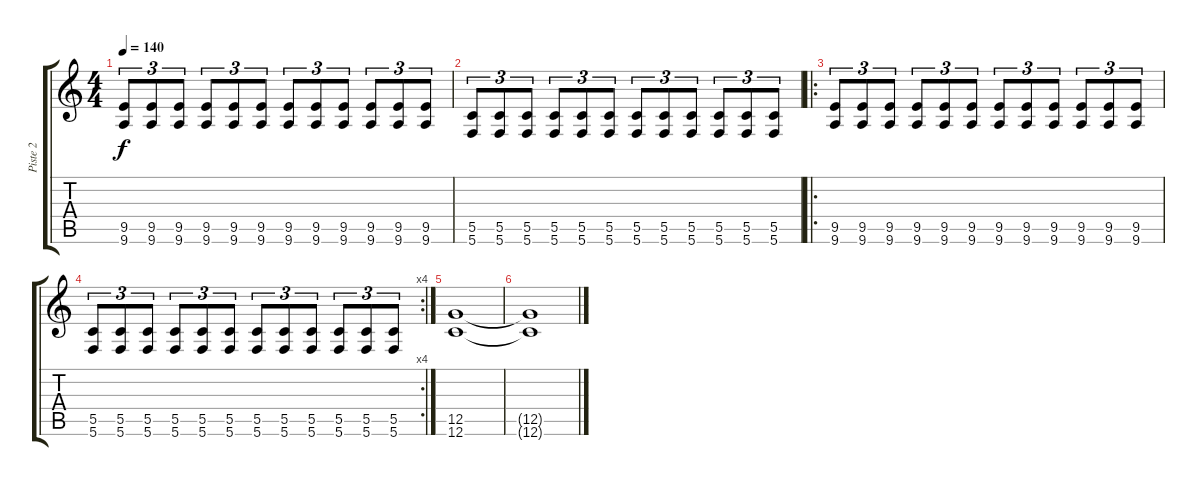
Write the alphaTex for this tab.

\track ("Piste 2" "Piste 2") {instrument overdrivenguitar}
\staff {score tabs}
\tuning (D4 A3 F3 C3 G2 C2) {hide}
\ts (4 4)
\tempo 140
\clef g2
\ks c
(9.5 9.6).8{tu (3 2) dy f} (9.5 9.6).8{tu (3 2)} (9.5 9.6).8{tu (3 2)} (9.5 9.6).8{tu (3 2)} (9.5 9.6).8{tu (3 2)} (9.5 9.6).8{tu (3 2)} (9.5 9.6).8{tu (3 2)} (9.5 9.6).8{tu (3 2)} (9.5 9.6).8{tu (3 2)} (9.5 9.6).8{tu (3 2)} (9.5 9.6).8{tu (3 2)} (9.5 9.6).8{tu (3 2)} |
(5.5 5.6).8{tu (3 2)} (5.5 5.6).8{tu (3 2)} (5.5 5.6).8{tu (3 2)} (5.5 5.6).8{tu (3 2)} (5.5 5.6).8{tu (3 2)} (5.5 5.6).8{tu (3 2)} (5.5 5.6).8{tu (3 2)} (5.5 5.6).8{tu (3 2)} (5.5 5.6).8{tu (3 2)} (5.5 5.6).8{tu (3 2)} (5.5 5.6).8{tu (3 2)} (5.5 5.6).8{tu (3 2)} |
\ro
(9.5 9.6).8{tu (3 2)} (9.5 9.6).8{tu (3 2)} (9.5 9.6).8{tu (3 2)} (9.5 9.6).8{tu (3 2)} (9.5 9.6).8{tu (3 2)} (9.5 9.6).8{tu (3 2)} (9.5 9.6).8{tu (3 2)} (9.5 9.6).8{tu (3 2)} (9.5 9.6).8{tu (3 2)} (9.5 9.6).8{tu (3 2)} (9.5 9.6).8{tu (3 2)} (9.5 9.6).8{tu (3 2)} |
\rc 4
(5.5 5.6).8{tu (3 2)} (5.5 5.6).8{tu (3 2)} (5.5 5.6).8{tu (3 2)} (5.5 5.6).8{tu (3 2)} (5.5 5.6).8{tu (3 2)} (5.5 5.6).8{tu (3 2)} (5.5 5.6).8{tu (3 2)} (5.5 5.6).8{tu (3 2)} (5.5 5.6).8{tu (3 2)} (5.5 5.6).8{tu (3 2)} (5.5 5.6).8{tu (3 2)} (5.5 5.6).8{tu (3 2)} |
(12.5 12.6).1 |
(12.5{t} 12.6{t}).1
